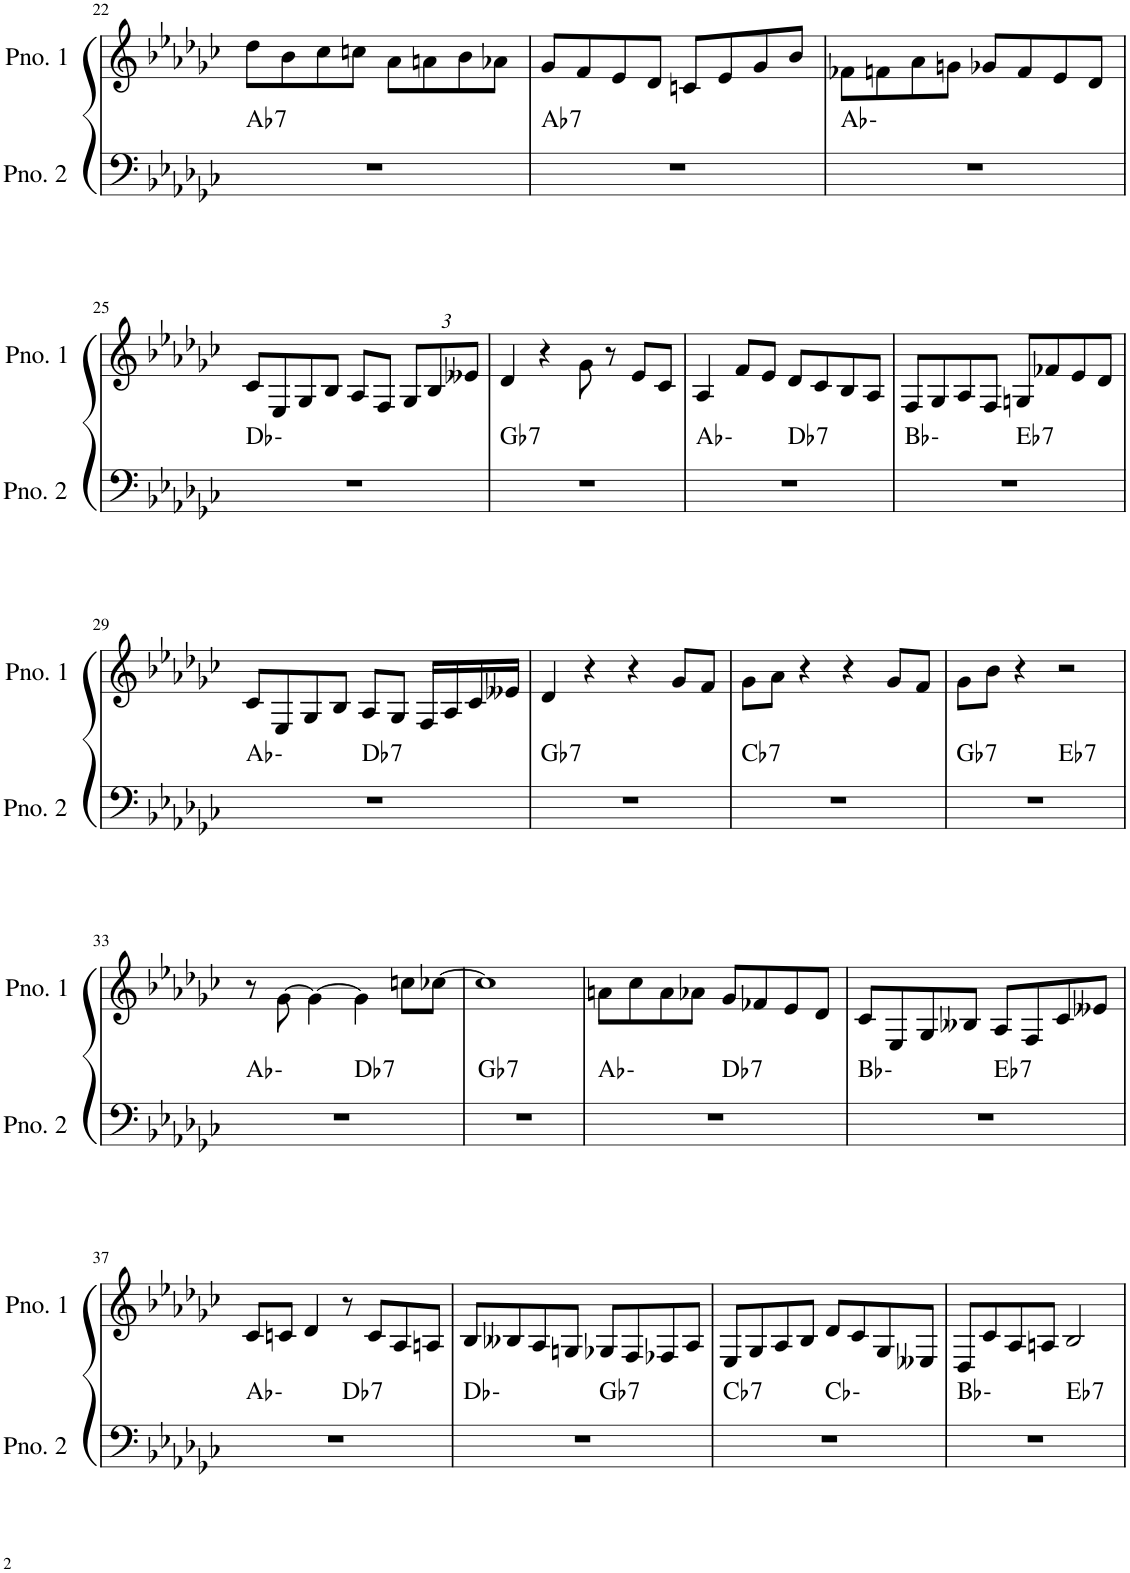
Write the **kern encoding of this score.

**kern	**harte	**kern
*part2	*part2	*part1
*staff2	*	*staff1
*I"ピアノ 2	*	*I"ピアノ 1
!!LO:PB:g=z
*clefF4	*	*clefG2
*k[b-e-a-d-g-c-]	*	*k[b-e-a-d-g-c-]
*M4/4	*	*M4/4
=22	=22	=22
!	!LO:H:kt=7	!
1r	Ab:7	8dd-\L
.	.	8b-\
.	.	8cc-\
.	.	8ccn\J
.	.	8a-\L
.	.	8an\
.	.	8b-\
.	.	8a-X\J
=23	=23	=23
!	!LO:H:kt=7	!
1r	Ab:7	8g-/L
.	.	8f/
.	.	8e-/
.	.	8d-/J
.	.	8cn/L
.	.	8e-/
.	.	8g-/
.	.	8b-/J
=24	=24	=24
1r	Ab:min	8f-X\L
.	.	8fn\
.	.	8a-\
.	.	8gn\J
.	.	8g-X/L
.	.	8f/
.	.	8e-/
.	.	8d-/J
!!LO:LB:g=z
=25	=25	=25
1r	Db:min	8c-/L
.	.	8E-/
.	.	8G-/
.	.	8B-/J
.	.	8A-/L
.	.	8F/J
*	*	*Xbrackettup
.	.	12G-/L
.	.	12B-/
.	.	12e--X/J
=26	=26	=26
!	!LO:H:kt=7	!
1r	Gb:7	4d-/
.	.	4r
.	.	8g-\
.	.	8r
.	.	8e-/L
.	.	8c-/J
=27	=27	=27
*^	*	*
1r	2ryy	Ab:min	4A-/
.	.	.	8f/L
.	.	.	8e-/J
!	!	!LO:H:kt=7	!
.	2ryy	Db:7	8d-/L
.	.	.	8c-/
.	.	.	8B-/
.	.	.	8A-/J
=28	=28	=28	=28
1r	2ryy	Bb:min	8F/L
.	.	.	8G-/
.	.	.	8A-/
.	.	.	8F/J
!	!	!LO:H:kt=7	!
.	2ryy	Eb:7	8Gn/L
.	.	.	8f-X/
.	.	.	8e-/
.	.	.	8d-/J
!!LO:LB:g=z
=29	=29	=29	=29
1r	2ryy	Ab:min	8c-/L
.	.	.	8E-/
.	.	.	8G-/
.	.	.	8B-/J
!	!	!LO:H:kt=7	!
.	2ryy	Db:7	8A-/L
.	.	.	8G-/J
.	.	.	16F/LL
.	.	.	16A-/
.	.	.	16c-/
.	.	.	16e--X/JJ
=30	=30	=30	=30
!	!	!LO:H:kt=7	!
*v	*v	*	*
1r	Gb:7	4d-/
.	.	4r
.	.	4r
.	.	8g-/L
.	.	8f/J
=31	=31	=31
!	!LO:H:kt=7	!
1r	Cb:7	8g-\L
.	.	8a-\J
.	.	4r
.	.	4r
.	.	8g-/L
.	.	8f/J
=32	=32	=32
!	!LO:H:kt=7	!
*^	*	*
1r	2ryy	Gb:7	8g-\L
.	.	.	8b-\J
.	.	.	4r
!	!	!LO:H:kt=7	!
.	2ryy	Eb:7	2r
!!LO:LB:g=z
=33	=33	=33	=33
1r	2ryy	Ab:min	8r
.	.	.	[8g-\
.	.	.	4g-\_
!	!	!LO:H:kt=7	!
.	2ryy	Db:7	4g-\]
.	.	.	8ccn\L
.	.	.	[8cc-X\J
=34	=34	=34	=34
!	!	!LO:H:kt=7	!
*v	*v	*	*
1r	Gb:7	1cc-]
=35	=35	=35
*^	*	*
1r	2ryy	Ab:min	8an\L
.	.	.	8cc-\
.	.	.	8a\
.	.	.	8a-X\J
!	!	!LO:H:kt=7	!
.	2ryy	Db:7	8g-/L
.	.	.	8f-X/
.	.	.	8e-/
.	.	.	8d-/J
=36	=36	=36	=36
1r	2ryy	Bb:min	8c-/L
.	.	.	8E-/
.	.	.	8G-/
.	.	.	8B--X/J
!	!	!LO:H:kt=7	!
.	2ryy	Eb:7	8A-/L
.	.	.	8F/
.	.	.	8c-/
.	.	.	8e--X/J
!!LO:LB:g=z
=37	=37	=37	=37
1r	2ryy	Ab:min	8c-/L
.	.	.	8cn/J
.	.	.	4d-/
!	!	!LO:H:kt=7	!
.	2ryy	Db:7	8r
.	.	.	8c/L
.	.	.	8A-/
.	.	.	8An/J
=38	=38	=38	=38
1r	2ryy	Db:min	8B-/L
.	.	.	8B--X/
.	.	.	8A-/
.	.	.	8Gn/J
!	!	!LO:H:kt=7	!
.	2ryy	Gb:7	8G-X/L
.	.	.	8F/
.	.	.	8F-X/
.	.	.	8A-/J
=39	=39	=39	=39
!	!	!LO:H:kt=7	!
1r	2ryy	Cb:7	8E-/L
.	.	.	8G-/
.	.	.	8A-/
.	.	.	8B-/J
.	2ryy	Cb:min	8d-/L
.	.	.	8c-/
.	.	.	8G-/
.	.	.	8E--X/J
=40	=40	=40	=40
1r	2ryy	Bb:min	8D-/L
.	.	.	8c-/
.	.	.	8A-/
.	.	.	8An/J
!	!	!LO:H:kt=7	!
.	2ryy	Eb:7	2B-/
*v	*v	*	*
=	=	=
*-	*-	*-
